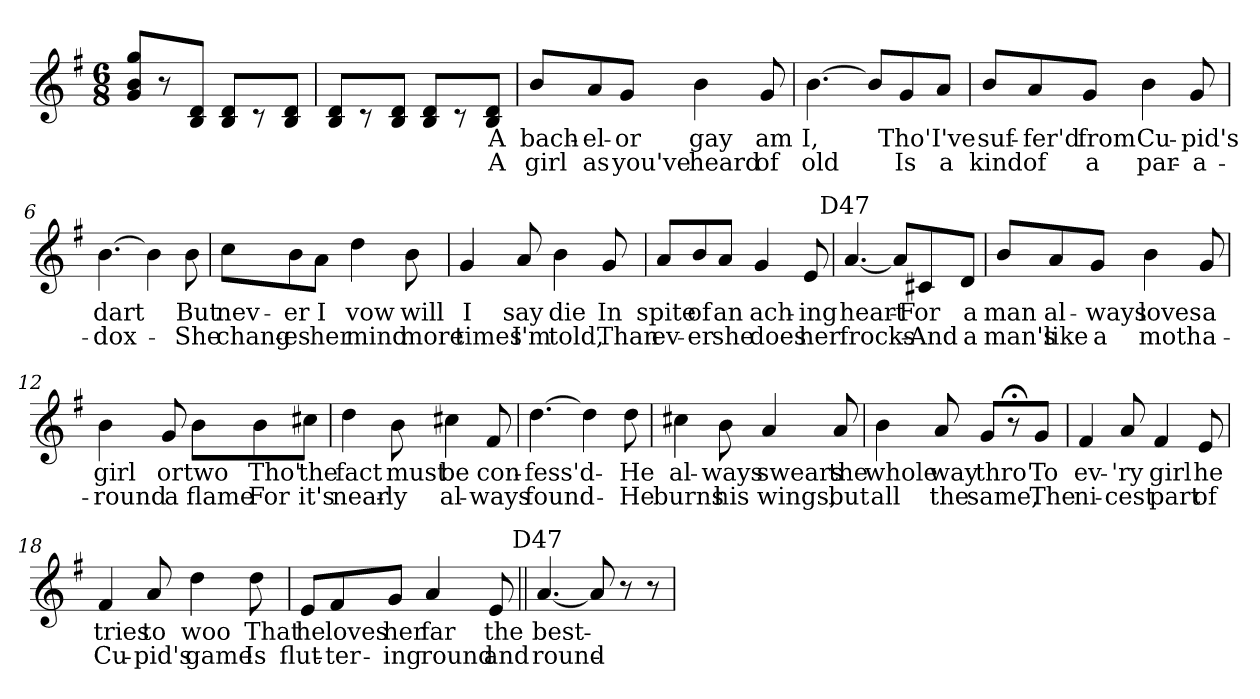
**kern	**text	**text
*part1	*part1	*part1
*staff1	*staff1	*staff1
*clefG2	*	*
*k[f#]	*	*
*G:	*	*
*M6/8	*	*
=1	=1	=1
8g/ 8b/ 8gg/L	.	.
8r	.	.
8B/ 8d/J	.	.
8B/ 8d/L	.	.
8r	.	.
8B/ 8d/J	.	.
=2	=2	=2
8B/ 8d/L	.	.
8r	.	.
8B/ 8d/J	.	.
8B/ 8d/L	.	.
8r	.	.
8B/ 8d/J	A	A
=3	=3	=3
8b/L	bach-	girl
8a/	-el-	as
8g/J	-or	you've
4b\	gay	heard
8g/	am	of
=4	=4	=4
[4.b\	I,	old
8b/L]	.	.
8g/	Tho'	Is
8a/J	I've	a
!!LO:LB:g=z
=5	=5	=5
8b/L	suf-	kind
8a/	-fer'd	of
8g/J	from	a
4b\	Cu-	par-
8g/	-pid's	-a-
=6	=6	=6
[4.b\	dart	-dox-
4b\]	.	.
8b\	But	-She
=7	=7	=7
8cc\L	nev-	chang-
8b\	-er	-es
8a\J	I	her
4dd\	vow	mind
8b\	will	more
=8	=8	=8
4g/	I	times
8a/	say	I'm
4b\	die	told,
8g/	In	Than
!!LO:LB:g=z
=9	=9	=9
8a/L	spite	ev-
8b/	of	-er
8a/J	an	she
4g/	ach-	does
8e/	-ing	her
=10	=10	=10
!LO:TX:cj:t=D47	!	!
[4.a/	heart-	frocks-
8a/L]	.	.
8c#X/	-For	-And
8d/J	a	a
=11	=11	=11
8b/L	man	man's
8a/	al-	like
8g/J	-ways	a
4b\	loves	moth
8g/	a	a-
=12	=12	=12
4b\	girl	-round
8g/	or	a
8b\L	two	flame
8b\	Tho'	For
8cc#X\J	the	it's
!!LO:LB:g=z
=13	=13	=13
4dd\	fact	near-
8b\	must	-ly
4cc#X\	be	al-
8f#/	con-	-ways
=14	=14	=14
[4.dd\	-fess'd-	found-
4dd\]	.	.
8dd\	-He	-He
=15	=15	=15
4cc#X\	al-	burns
8b\	-ways	his
4a/	swears	wings,
8a/	the	but
=16	=16	=16
4b\	whole	all
8a/	way	the
8g/L	thro'	same,
8r;<	.	.
8g/J	To	The
!!LO:LB:g=z
=17	=17	=17
4f#/	ev-	ni-
8a/	-'ry	-cest
4f#/	girl	part
8e/	he	of
=18	=18	=18
4f#/	tries	Cu-
8a/	to	-pid's
4dd\	woo	game
8dd\	That	Is
=19	=19	=19
8e/L	he	flut-
8f#/	loves	-ter-
8g/J	her	-ing
4a/	far	round
8e/	the	and
=20||	=20||	=20||
!LO:TX:cj:t=D47	!	!
[4.a/	best-	round-
8a/]	.	.
8r	.	.
8r	.	.
=	=	=
*-	*-	*-
